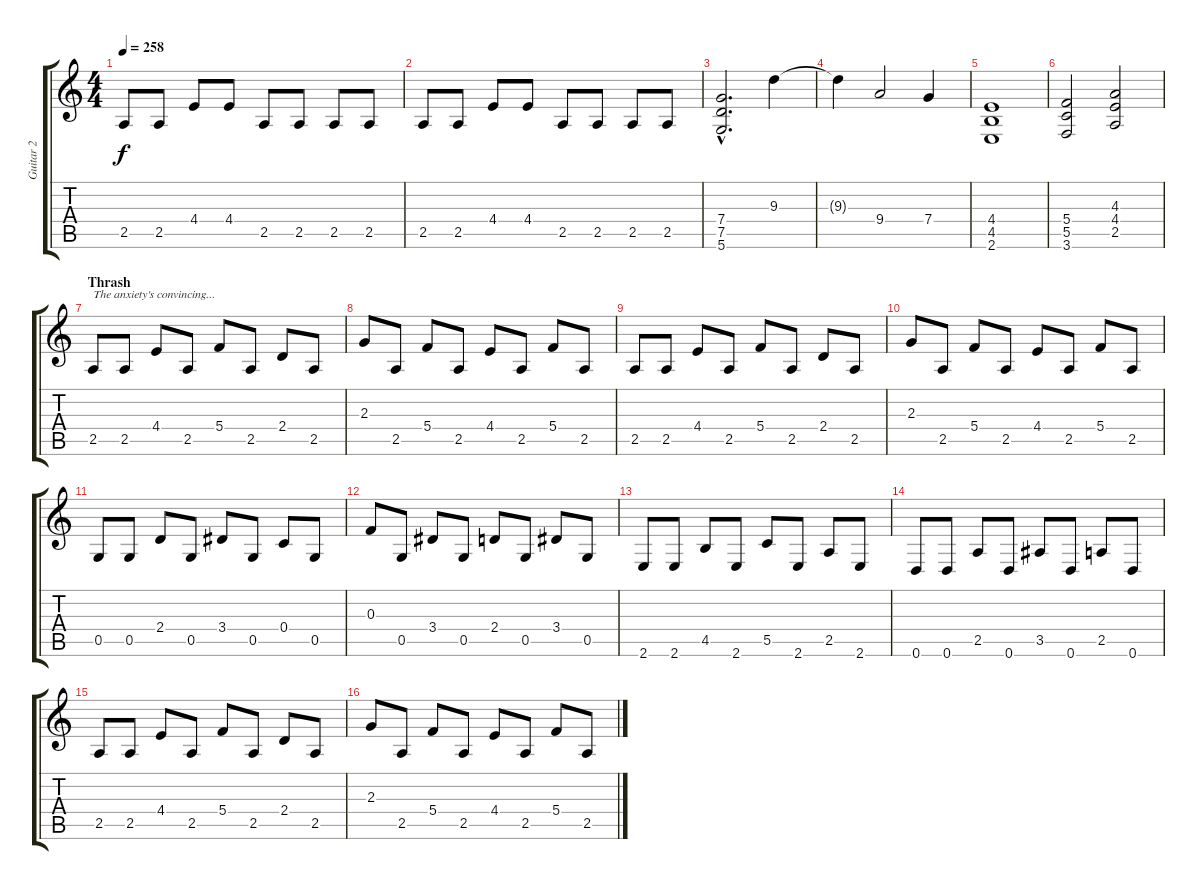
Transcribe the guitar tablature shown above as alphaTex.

\track ("Guitar 2" "Guitar 2") {instrument distortionguitar}
\staff {score tabs}
\tuning (D4 A3 F3 C3 G2 D2) {hide}
\ts (4 4)
\tempo 258
\clef g2
\ks c
2.5.8{dy f} 2.5.8 4.4.8 4.4.8 2.5.8 2.5.8 2.5.8 2.5.8 |
2.5.8 2.5.8 4.4.8 4.4.8 2.5.8 2.5.8 2.5.8 2.5.8 |
(7.4{hac} 7.5{hac} 5.6{hac}).2{d} 9.3.4 |
9.3{t}.4 9.4.2 7.4.4 |
(4.4 4.5 2.6).1 |
(5.4 5.5 3.6).2 (4.3 4.4 2.5).2 |
\section ("" "Thrash")
2.5.8{txt "The anxiety's convincing..."} 2.5.8 4.4.8 2.5.8 5.4.8 2.5.8 2.4.8 2.5.8 |
2.3.8 2.5.8 5.4.8 2.5.8 4.4.8 2.5.8 5.4.8 2.5.8 |
2.5.8 2.5.8 4.4.8 2.5.8 5.4.8 2.5.8 2.4.8 2.5.8 |
2.3.8 2.5.8 5.4.8 2.5.8 4.4.8 2.5.8 5.4.8 2.5.8 |
0.5.8 0.5.8 2.4.8 0.5.8 3.4.8 0.5.8 0.4.8 0.5.8 |
0.3.8 0.5.8 3.4.8 0.5.8 2.4.8 0.5.8 3.4.8 0.5.8 |
2.6.8 2.6.8 4.5.8 2.6.8 5.5.8 2.6.8 2.5.8 2.6.8 |
0.6.8 0.6.8 2.5.8 0.6.8 3.5.8 0.6.8 2.5.8 0.6.8 |
2.5.8 2.5.8 4.4.8 2.5.8 5.4.8 2.5.8 2.4.8 2.5.8 |
2.3.8 2.5.8 5.4.8 2.5.8 4.4.8 2.5.8 5.4.8 2.5.8
